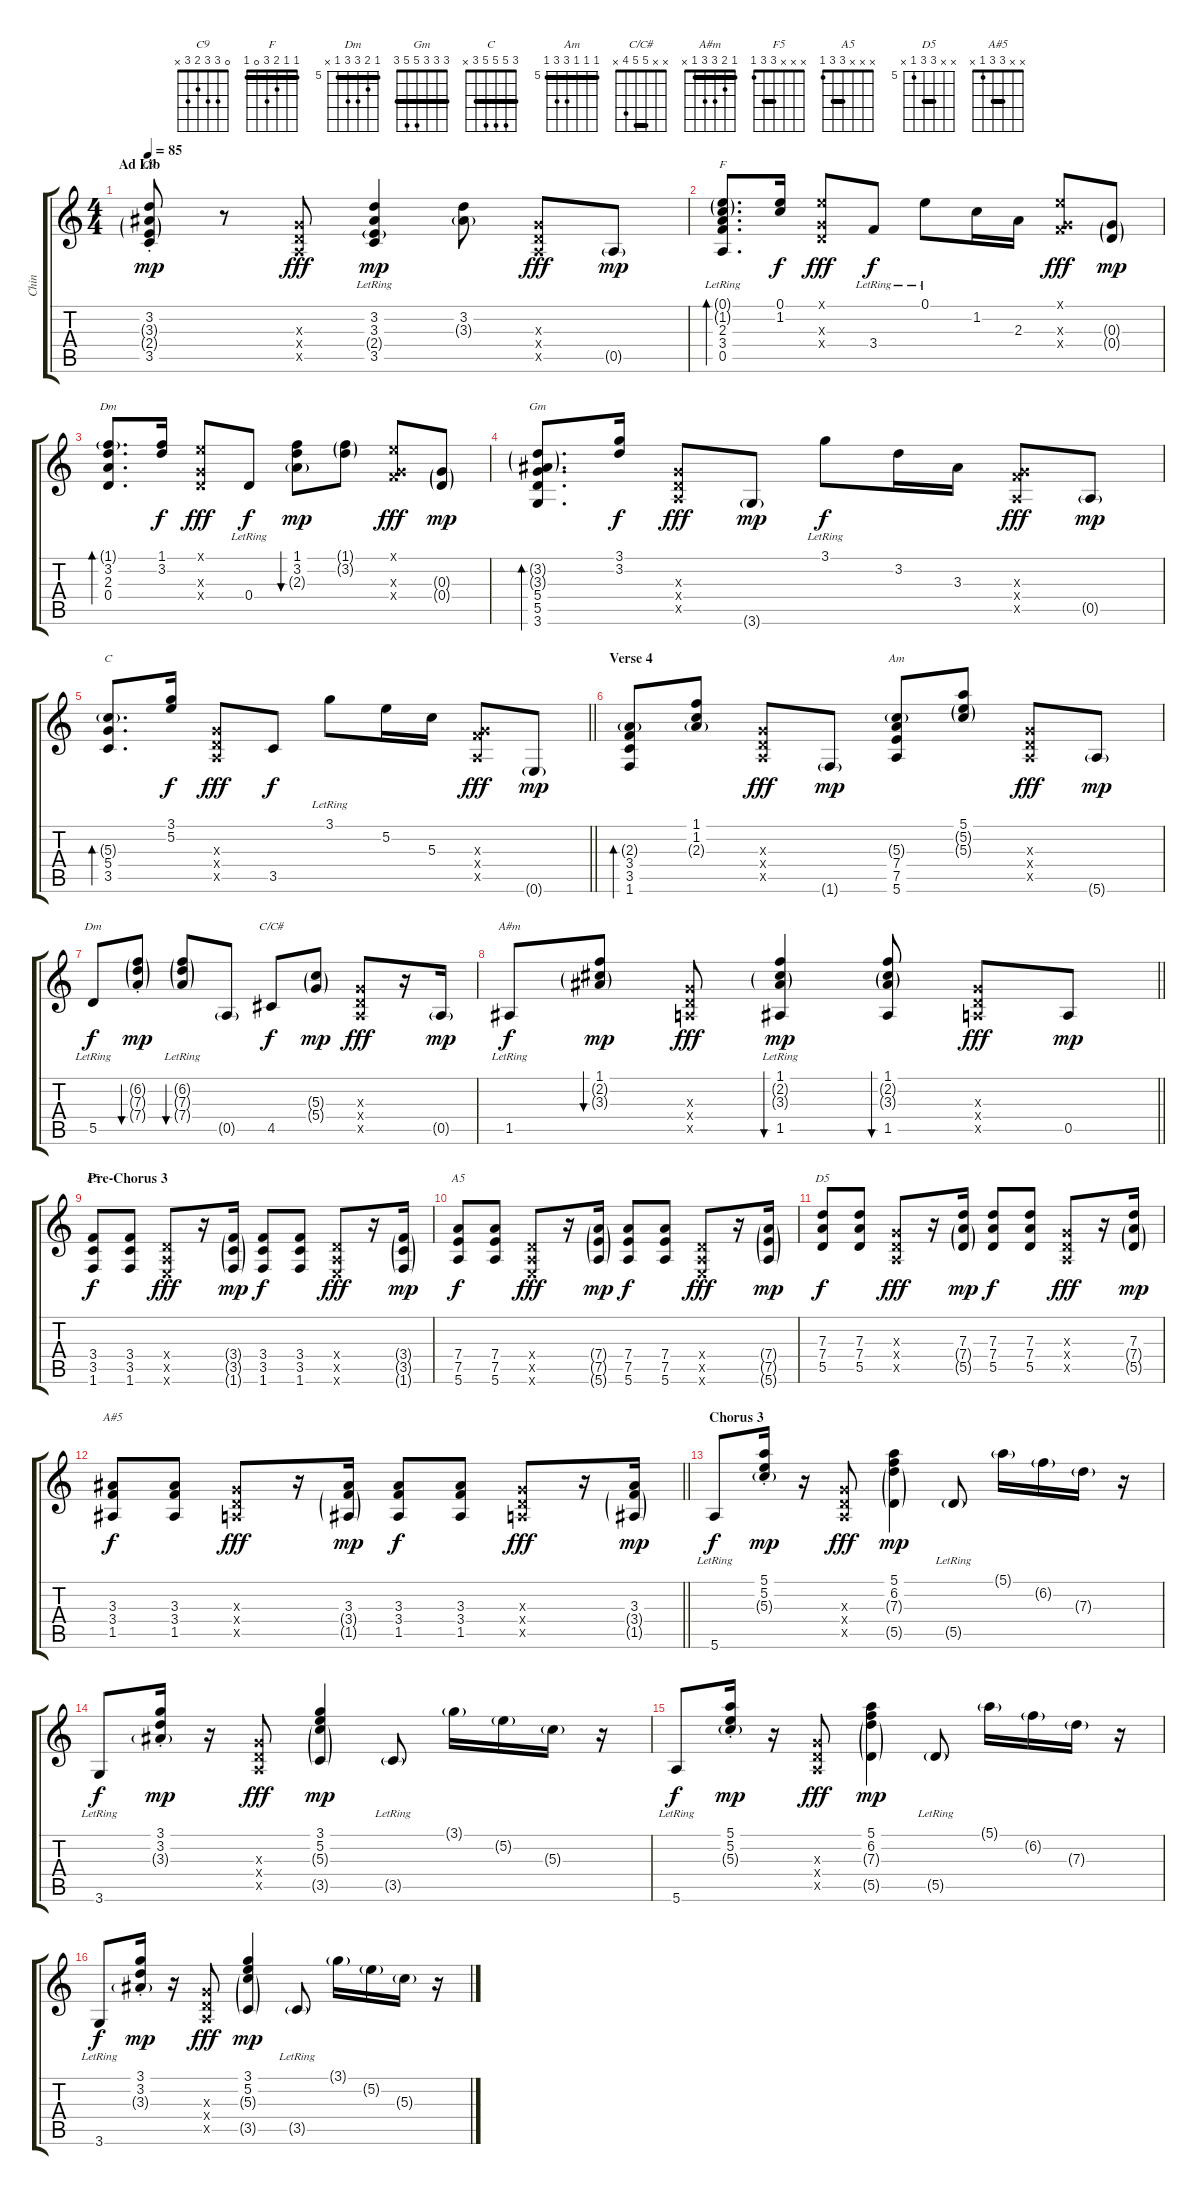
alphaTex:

\track ("Chin" "Chin") {instrument acousticguitarsteel}
\staff {score tabs}
\tuning (E4 B3 G3 D3 A2 E2) {hide}
\chord ("C9" 0 3 3 2 3 x)
\chord ("F" 1 1 2 3 0 1) {barre 1}
\chord ("Dm" 1 3 2 0 x x)
\chord ("Gm" 3 3 3 5 5 3) {barre 3}
\chord ("C" 3 5 5 5 3 x) {barre 3}
\chord ("Am" 5 5 5 7 7 5) {firstfret 5 barre 5}
\chord ("Dm" 5 6 7 7 5 x) {firstfret 5 barre 5}
\chord ("C/C#" x x 5 5 4 x) {barre 5}
\chord ("A#m" 1 2 3 3 1 x) {barre 1}
\chord ("F5" x x x 3 3 1) {barre 3}
\chord ("A5" x x x 3 3 1) {barre 3}
\chord ("D5" x x 7 7 5 x) {firstfret 5 barre 7}
\chord ("A#5" x x 3 3 1 x) {barre 3}
\ts (4 4)
\section ("" "Ad Lib")
\tempo 85
\clef g2
\ks c
(3.2{st} 3.3{g st} 2.4{g st} 3.5{st}).8{ch "C9" dy mp} r.8 (0.3{x} 0.4{x} 0.5{x}).8{dy fff} (3.2{lr} 3.3{lr} 2.4{g lr} 3.5{lr}).4{dy mp} (3.2 3.3{g}).8 (0.3{x} 0.4{x} 0.5{x}).8{dy fff} 0.5{g}.8{dy mp} |
(0.1{g lr} 1.2{g lr} 2.3{lr} 3.4{lr} 0.5{lr}).8{d bd 120 ch "F"} (0.1 1.2).16{dy f} (0.1{x} 0.3{x} 0.4{x}).8{dy fff} 3.4{lr}.8{dy f} 0.1{lr}.8 1.2.16 2.3.16 (0.1{x} 0.3{x} 3.4{x}).8{dy fff} (0.3{g} 0.4{g}).8{dy mp} |
(1.1{g} 3.2 2.3 0.4).8{d bd 120 ch "Dm"} (1.1 3.2).16{dy f} (0.1{x} 0.3{x} 0.4{x}).8{dy fff} 0.4{lr}.8{dy f} (1.1 3.2 2.3{g}).8{bu 30 dy mp} (1.1{g} 3.2{g}).8 (0.1{x} 0.3{x} 3.4{x}).8{dy fff} (0.3{g} 0.4{g}).8{dy mp} |
(3.2{g} 3.3{g} 5.4 5.5 3.6).8{d bd 60 ch "Gm"} (3.1 3.2).16{dy f} (0.3{x} 0.4{x} 0.5{x}).8{dy fff} 3.6{g}.8{dy mp} 3.1{lr}.8{dy f} 3.2.16 3.3.16 (0.3{x} 3.4{x} 0.5{x}).8{dy fff} 0.5{g}.8{dy mp} |
\barLineRight lightlight
(5.3{g} 5.4 3.5).8{d bd 120 ch "C"} (3.1 5.2).16{dy f} (0.3{x} 0.4{x} 0.5{x}).8{dy fff} 3.5.8{dy f} 3.1{lr}.8 5.2.16 5.3.16 (0.3{x} 3.4{x} 0.5{x}).8{dy fff} 0.6{g}.8{dy mp} |
\section ("" "Verse 4")
(2.3{g} 3.4 3.5 1.6).8{bd 30} (1.1 1.2 2.3{g}).8 (0.3{x} 0.4{x} 0.5{x}).8{dy fff} 1.6{g}.8{dy mp} (5.3{g} 7.4 7.5 5.6).8{ch "Am"} (5.1 5.2{g} 5.3{g}).8 (0.3{x} 0.4{x} 0.5{x}).8{dy fff} 5.6{g}.8{dy mp} |
5.5{lr}.8{ch "Dm" dy f} (6.2{g st} 7.3{g st} 7.4{g st}).8{bu 30 dy mp} (6.2{g lr} 7.3{g lr} 7.4{g lr}).8{bu 30} 0.5{g}.8 4.5.8{ch "C/C#" dy f} (5.3{g} 5.4{g}).8{dy mp} (0.3{x} 0.4{x} 0.5{x}).8{dy fff} r.16 0.5{g}.16{dy mp} |
\barLineRight lightlight
1.5{lr}.8{ch "A#m" dy f} (1.1 2.2{g} 3.3{g}).8{bu 30 dy mp} (0.3{x} 0.4{x} 0.5{x}).8{dy fff} (1.1{lr} 2.2{g lr} 3.3{g lr} 1.5{lr}).4{bu 30 dy mp} (1.1 2.2{g} 3.3{g} 1.5).8{bu 30} (0.3{x} 0.4{x} 0.5{x}).8{dy fff} 0.5.8{dy mp} |
\section ("" "Pre-Chorus 3")
(3.4 3.5 1.6).8{ch "F5" dy f} (3.4 3.5 1.6).8 (0.4{x} 0.5{x} 0.6{x}).8{dy fff} r.16 (3.4{g} 3.5{g} 1.6{g}).16{dy mp} (3.4 3.5 1.6).8{dy f} (3.4 3.5 1.6).8 (0.4{x} 0.5{x} 0.6{x}).8{dy fff} r.16 (3.4{g} 3.5{g} 1.6{g}).16{dy mp} |
(7.4 7.5 5.6).8{ch "A5" dy f} (7.4 7.5 5.6).8 (0.4{x} 0.5{x} 0.6{x}).8{dy fff} r.16 (7.4{g} 7.5{g} 5.6{g}).16{dy mp} (7.4 7.5 5.6).8{dy f} (7.4 7.5 5.6).8 (0.4{x} 0.5{x} 0.6{x}).8{dy fff} r.16 (7.4{g} 7.5{g} 5.6{g}).16{dy mp} |
(7.3 7.4 5.5).8{ch "D5" dy f} (7.3 7.4 5.5).8 (0.3{x} 0.4{x} 0.5{x}).8{dy fff} r.16 (7.3 7.4{g} 5.5{g}).16{dy mp} (7.3 7.4 5.5).8{dy f} (7.3 7.4 5.5).8 (0.3{x} 0.4{x} 0.5{x}).8{dy fff} r.16 (7.3 7.4{g} 5.5{g}).16{dy mp} |
\barLineRight lightlight
(3.3 3.4 1.5).8{ch "A#5" dy f} (3.3 3.4 1.5).8 (0.3{x} 0.4{x} 0.5{x}).8{dy fff} r.16 (3.3 3.4{g} 1.5{g}).16{dy mp} (3.3 3.4 1.5).8{dy f} (3.3 3.4 1.5).8 (0.3{x} 0.4{x} 0.5{x}).8{dy fff} r.16 (3.3 3.4{g} 1.5{g}).16{dy mp} |
\section ("" "Chorus 3")
5.6{lr}.8{dy f} (5.1{st} 5.2{st} 5.3{g st}).16{dy mp} r.16 (0.3{x} 0.4{x} 0.5{x}).8{dy fff} (5.1 6.2 7.3{g} 5.5{g}).4{dy mp} 5.5{g lr}.8 5.1{g}.16 6.2{g}.16 7.3{g}.16 r.16 |
3.6{lr}.8{dy f} (3.1{st} 3.2{st} 3.3{g st}).16{dy mp} r.16 (0.3{x} 0.4{x} 0.5{x}).8{dy fff} (3.1 5.2 5.3{g} 3.5{g}).4{dy mp} 3.5{g lr}.8 3.1{g}.16 5.2{g}.16 5.3{g}.16 r.16 |
5.6{lr}.8{dy f} (5.1{st} 5.2{st} 5.3{g st}).16{dy mp} r.16 (0.3{x} 0.4{x} 0.5{x}).8{dy fff} (5.1 6.2 7.3{g} 5.5{g}).4{dy mp} 5.5{g lr}.8 5.1{g}.16 6.2{g}.16 7.3{g}.16 r.16 |
3.6{lr}.8{dy f} (3.1{st} 3.2{st} 3.3{g st}).16{dy mp} r.16 (0.3{x} 0.4{x} 0.5{x}).8{dy fff} (3.1 5.2 5.3{g} 3.5{g}).4{dy mp} 3.5{g lr}.8 3.1{g}.16 5.2{g}.16 5.3{g}.16 r.16
